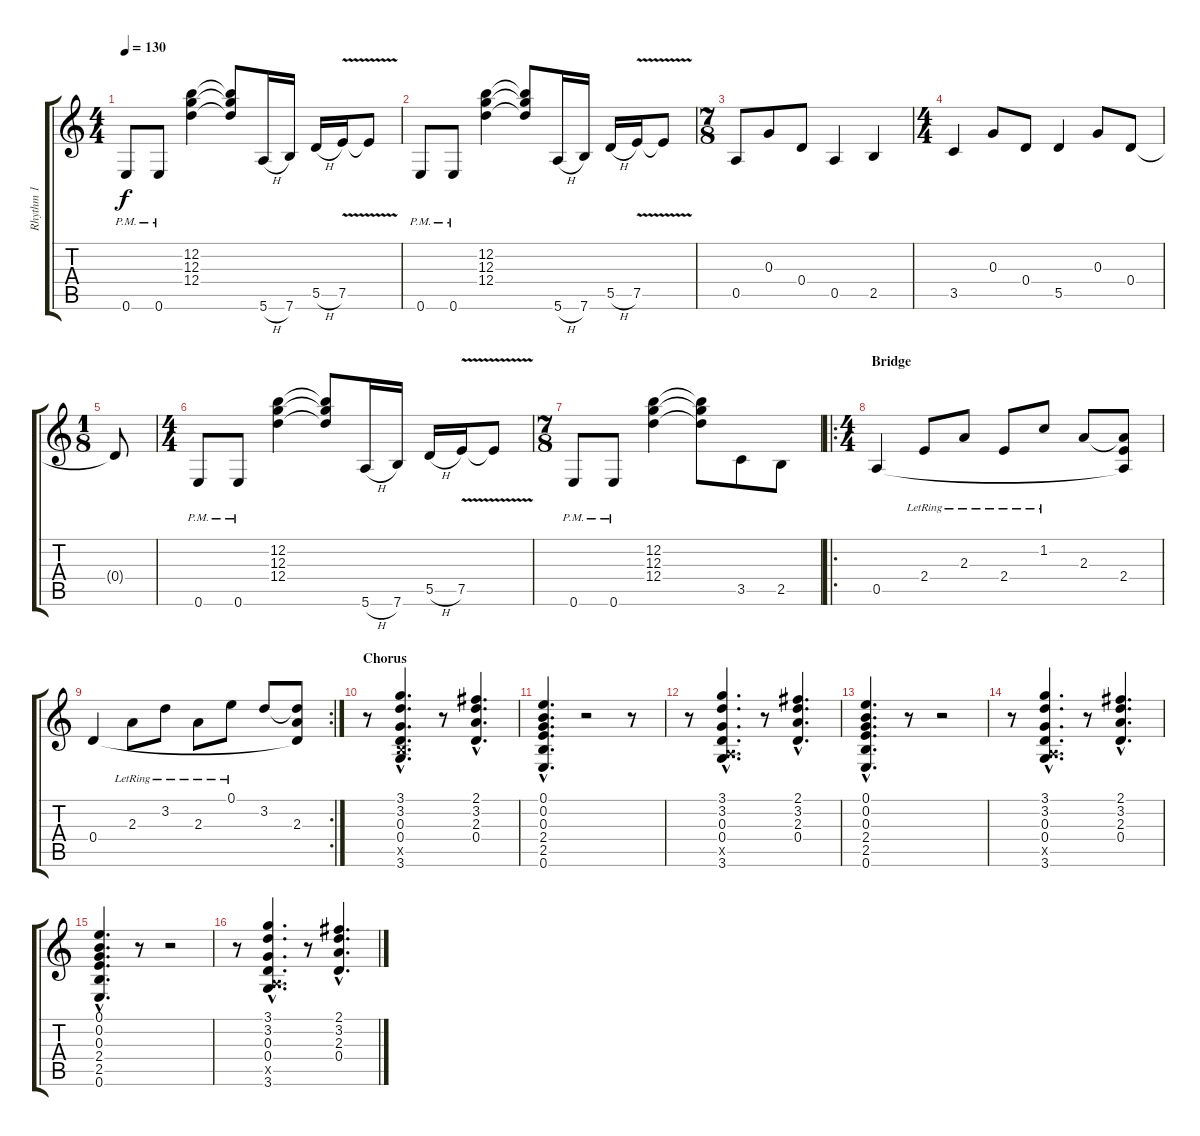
\track ("Rhythm 1" "Rhythm 1") {instrument distortionguitar}
\staff {score tabs}
\tuning (E4 B3 G3 D3 A2 E2) {hide}
\ts (4 4)
\tempo 130
\clef g2
\ks c
0.6{pm}.8{dy f} 0.6{pm}.8 (12.2 12.3 12.4).4 (12.2{t} 12.3{t} 12.4{t}).8 5.6{h}.16 7.6.16 5.5{h}.16 7.5{v}.16 7.5{t}.8 |
0.6{pm}.8 0.6{pm}.8 (12.2 12.3 12.4).4 (12.2{t} 12.3{t} 12.4{t}).8 5.6{h}.16 7.6.16 5.5{h}.16 7.5{v}.16 7.5{t}.8 |
\ts (7 8)
0.5.8 0.3.8 0.4.8 0.5.4 2.5.4 |
\ts (4 4)
3.5.4 0.3.8 0.4.8 5.5.4 0.3.8 0.4.8 |
\ts (1 8)
0.4{t}.8 |
\ts (4 4)
0.6{pm}.8 0.6{pm}.8 (12.2 12.3 12.4).4 (12.2{t} 12.3{t} 12.4{t}).8 5.6{h}.16 7.6.16 5.5{h}.16 7.5{v}.16 7.5{t}.8 |
\ts (7 8)
0.6{pm}.8 0.6{pm}.8 (12.2 12.3 12.4).4 (12.2{t} 12.3{t} 12.4{t}).8 3.5.8 2.5.8 |
\ro
\ts (4 4)
\section ("" "Bridge")
0.5.4 2.4{lr}.8 2.3{lr}.8 2.4{lr}.8 1.2{lr}.8 2.3.8 (2.3{t} 2.4 0.5{t}).8 |
\rc 2
0.4.4 2.3{lr}.8 3.2{lr}.8 2.3{lr}.8 0.1{lr}.8 3.2.8 (3.2{t} 2.3 0.4{t}).8 |
\section ("" "Chorus")
r.8 (3.1{hac} 3.2{hac} 0.3{hac} 0.4{hac} 2.5{hac x} 3.6{hac}).4{d} r.8 (2.1{hac} 3.2{hac} 2.3{hac} 0.4{hac}).4{d} |
(0.1{hac} 0.2{hac} 0.3{hac} 2.4{hac} 2.5{hac} 0.6{hac}).4{d} r.2 r.8 |
r.8 (3.1{hac} 3.2{hac} 0.3{hac} 0.4{hac} 0.5{hac x} 3.6{hac}).4{d} r.8 (2.1{hac} 3.2{hac} 2.3{hac} 0.4{hac}).4{d} |
(0.1{hac} 0.2{hac} 0.3{hac} 2.4{hac} 2.5{hac} 0.6{hac}).4{d} r.8 r.2 |
r.8 (3.1{hac} 3.2{hac} 0.3{hac} 0.4{hac} 0.5{hac x} 3.6{hac}).4{d} r.8 (2.1{hac} 3.2{hac} 2.3{hac} 0.4{hac}).4{d} |
(0.1{hac} 0.2{hac} 0.3{hac} 2.4{hac} 2.5{hac} 0.6{hac}).4{d} r.8 r.2 |
r.8 (3.1{hac} 3.2{hac} 0.3{hac} 0.4{hac} 0.5{hac x} 3.6{hac}).4{d} r.8 (2.1{hac} 3.2{hac} 2.3{hac} 0.4{hac}).4{d}
